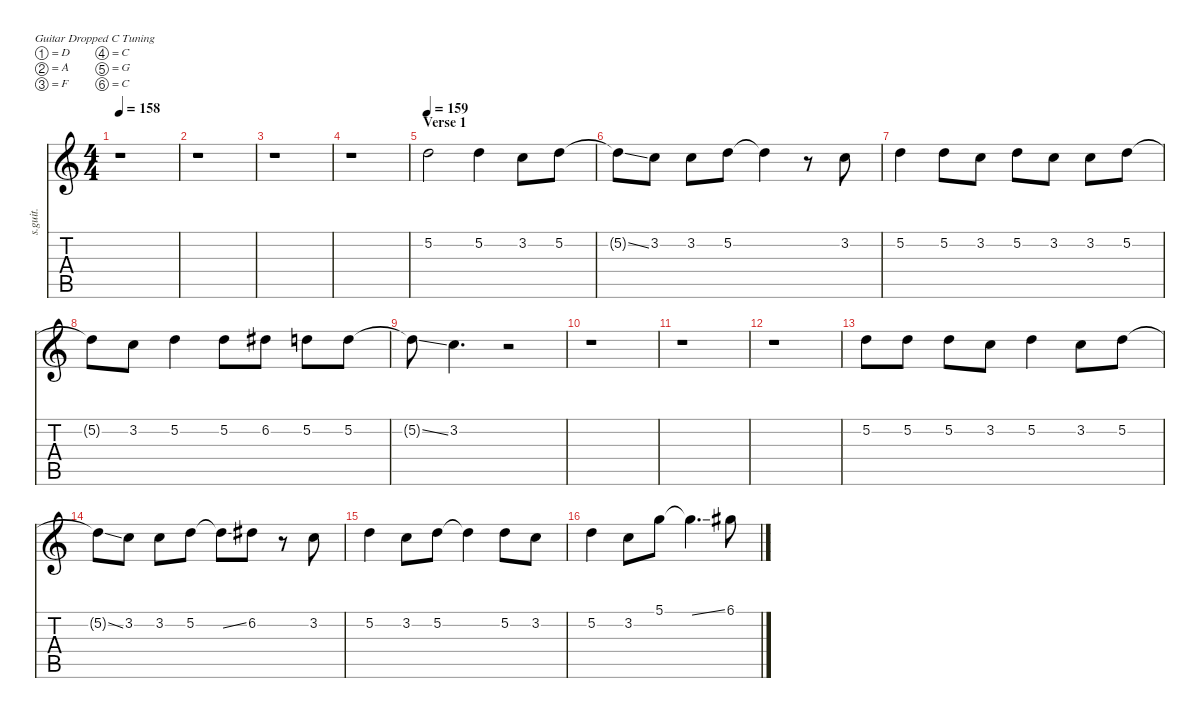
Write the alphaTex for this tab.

\defaultSystemsLayout 4
\hideDynamics
\bracketExtendMode nobrackets
\track ("Serj & Daron | Vocals" "s.guit.") {instrument oboe}
\staff {score tabs}
\tuning (D4 A3 F3 C3 G2 C2)
\displaytranspose 12
\ts (4 4)
\tempo 158
\clef g2
\ks c
r.1{dy f} |
r.1 |
r.1 |
r.1 |
\section ("" "Verse 1")
\tempo 159
5.2.2{lyrics (0 "") lyrics (1 "") lyrics (2 "") lyrics (3 "") lyrics (4 "")} 5.2.4{lyrics (0 "") lyrics (1 "") lyrics (2 "") lyrics (3 "") lyrics (4 "")} 3.2.8{lyrics (0 "") lyrics (1 "") lyrics (2 "") lyrics (3 "") lyrics (4 "")} 5.2.8{lyrics (0 "") lyrics (1 "") lyrics (2 "") lyrics (3 "") lyrics (4 "")} |
5.2{ss t}.8{lyrics (0 "") lyrics (1 "") lyrics (2 "") lyrics (3 "") lyrics (4 "")} 3.2.8{lyrics (0 "") lyrics (1 "") lyrics (2 "") lyrics (3 "") lyrics (4 "")} 3.2.8{lyrics (0 "") lyrics (1 "") lyrics (2 "") lyrics (3 "") lyrics (4 "")} 5.2.8{lyrics (0 "") lyrics (1 "") lyrics (2 "") lyrics (3 "") lyrics (4 "")} 5.2{t}.4{lyrics (0 "") lyrics (1 "") lyrics (2 "") lyrics (3 "") lyrics (4 "")} r.8 3.2.8{lyrics (0 "") lyrics (1 "") lyrics (2 "") lyrics (3 "") lyrics (4 "")} |
5.2.4{lyrics (0 "") lyrics (1 "") lyrics (2 "") lyrics (3 "") lyrics (4 "")} 5.2.8{lyrics (0 "") lyrics (1 "") lyrics (2 "") lyrics (3 "") lyrics (4 "")} 3.2.8{lyrics (0 "") lyrics (1 "") lyrics (2 "") lyrics (3 "") lyrics (4 "")} 5.2.8{lyrics (0 "") lyrics (1 "") lyrics (2 "") lyrics (3 "") lyrics (4 "")} 3.2.8{lyrics (0 "") lyrics (1 "") lyrics (2 "") lyrics (3 "") lyrics (4 "")} 3.2.8{lyrics (0 "") lyrics (1 "") lyrics (2 "") lyrics (3 "") lyrics (4 "")} 5.2.8{lyrics (0 "") lyrics (1 "") lyrics (2 "") lyrics (3 "") lyrics (4 "")} |
5.2{t}.8{lyrics (0 "") lyrics (1 "") lyrics (2 "") lyrics (3 "") lyrics (4 "")} 3.2.8{lyrics (0 "") lyrics (1 "") lyrics (2 "") lyrics (3 "") lyrics (4 "")} 5.2.4{lyrics (0 "") lyrics (1 "") lyrics (2 "") lyrics (3 "") lyrics (4 "")} 5.2.8{lyrics (0 "") lyrics (1 "") lyrics (2 "") lyrics (3 "") lyrics (4 "")} 6.2{acc #}.8{lyrics (0 "") lyrics (1 "") lyrics (2 "") lyrics (3 "") lyrics (4 "")} 5.2.8{lyrics (0 "") lyrics (1 "") lyrics (2 "") lyrics (3 "") lyrics (4 "")} 5.2.8{lyrics (0 "") lyrics (1 "") lyrics (2 "") lyrics (3 "") lyrics (4 "")} |
5.2{ss t}.8{lyrics (0 "") lyrics (1 "") lyrics (2 "") lyrics (3 "") lyrics (4 "")} 3.2.4{d lyrics (0 "") lyrics (1 "") lyrics (2 "") lyrics (3 "") lyrics (4 "")} r.2 |
r.1 |
r.1 |
r.1 |
5.2.8{lyrics (0 "") lyrics (1 "") lyrics (2 "") lyrics (3 "") lyrics (4 "")} 5.2.8{lyrics (0 "") lyrics (1 "") lyrics (2 "") lyrics (3 "") lyrics (4 "")} 5.2.8{lyrics (0 "") lyrics (1 "") lyrics (2 "") lyrics (3 "") lyrics (4 "")} 3.2.8{lyrics (0 "") lyrics (1 "") lyrics (2 "") lyrics (3 "") lyrics (4 "")} 5.2.4{lyrics (0 "") lyrics (1 "") lyrics (2 "") lyrics (3 "") lyrics (4 "")} 3.2.8{lyrics (0 "") lyrics (1 "") lyrics (2 "") lyrics (3 "") lyrics (4 "")} 5.2.8{lyrics (0 "") lyrics (1 "") lyrics (2 "") lyrics (3 "") lyrics (4 "")} |
5.2{ss t}.8{lyrics (0 "") lyrics (1 "") lyrics (2 "") lyrics (3 "") lyrics (4 "")} 3.2.8{lyrics (0 "") lyrics (1 "") lyrics (2 "") lyrics (3 "") lyrics (4 "")} 3.2.8{lyrics (0 "") lyrics (1 "") lyrics (2 "") lyrics (3 "") lyrics (4 "")} 5.2.8{lyrics (0 "") lyrics (1 "") lyrics (2 "") lyrics (3 "") lyrics (4 "")} 5.2{ss t}.8{lyrics (0 "") lyrics (1 "") lyrics (2 "") lyrics (3 "") lyrics (4 "")} 6.2{acc #}.8{lyrics (0 "") lyrics (1 "") lyrics (2 "") lyrics (3 "") lyrics (4 "")} r.8 3.2.8{lyrics (0 "") lyrics (1 "") lyrics (2 "") lyrics (3 "") lyrics (4 "")} |
5.2.4{lyrics (0 "") lyrics (1 "") lyrics (2 "") lyrics (3 "") lyrics (4 "")} 3.2.8{lyrics (0 "") lyrics (1 "") lyrics (2 "") lyrics (3 "") lyrics (4 "")} 5.2.8{lyrics (0 "") lyrics (1 "") lyrics (2 "") lyrics (3 "") lyrics (4 "")} 5.2{t}.4{lyrics (0 "") lyrics (1 "") lyrics (2 "") lyrics (3 "") lyrics (4 "")} 5.2.8{lyrics (0 "") lyrics (1 "") lyrics (2 "") lyrics (3 "") lyrics (4 "")} 3.2.8{lyrics (0 "") lyrics (1 "") lyrics (2 "") lyrics (3 "") lyrics (4 "")} |
5.2.4{lyrics (0 "") lyrics (1 "") lyrics (2 "") lyrics (3 "") lyrics (4 "")} 3.2.8{lyrics (0 "") lyrics (1 "") lyrics (2 "") lyrics (3 "") lyrics (4 "")} 5.1.8{lyrics (0 "") lyrics (1 "") lyrics (2 "") lyrics (3 "") lyrics (4 "")} 5.1{ss t}.4{d lyrics (0 "") lyrics (1 "") lyrics (2 "") lyrics (3 "") lyrics (4 "")} 6.1{ss acc #}.8{lyrics (0 "") lyrics (1 "") lyrics (2 "") lyrics (3 "") lyrics (4 "")}
